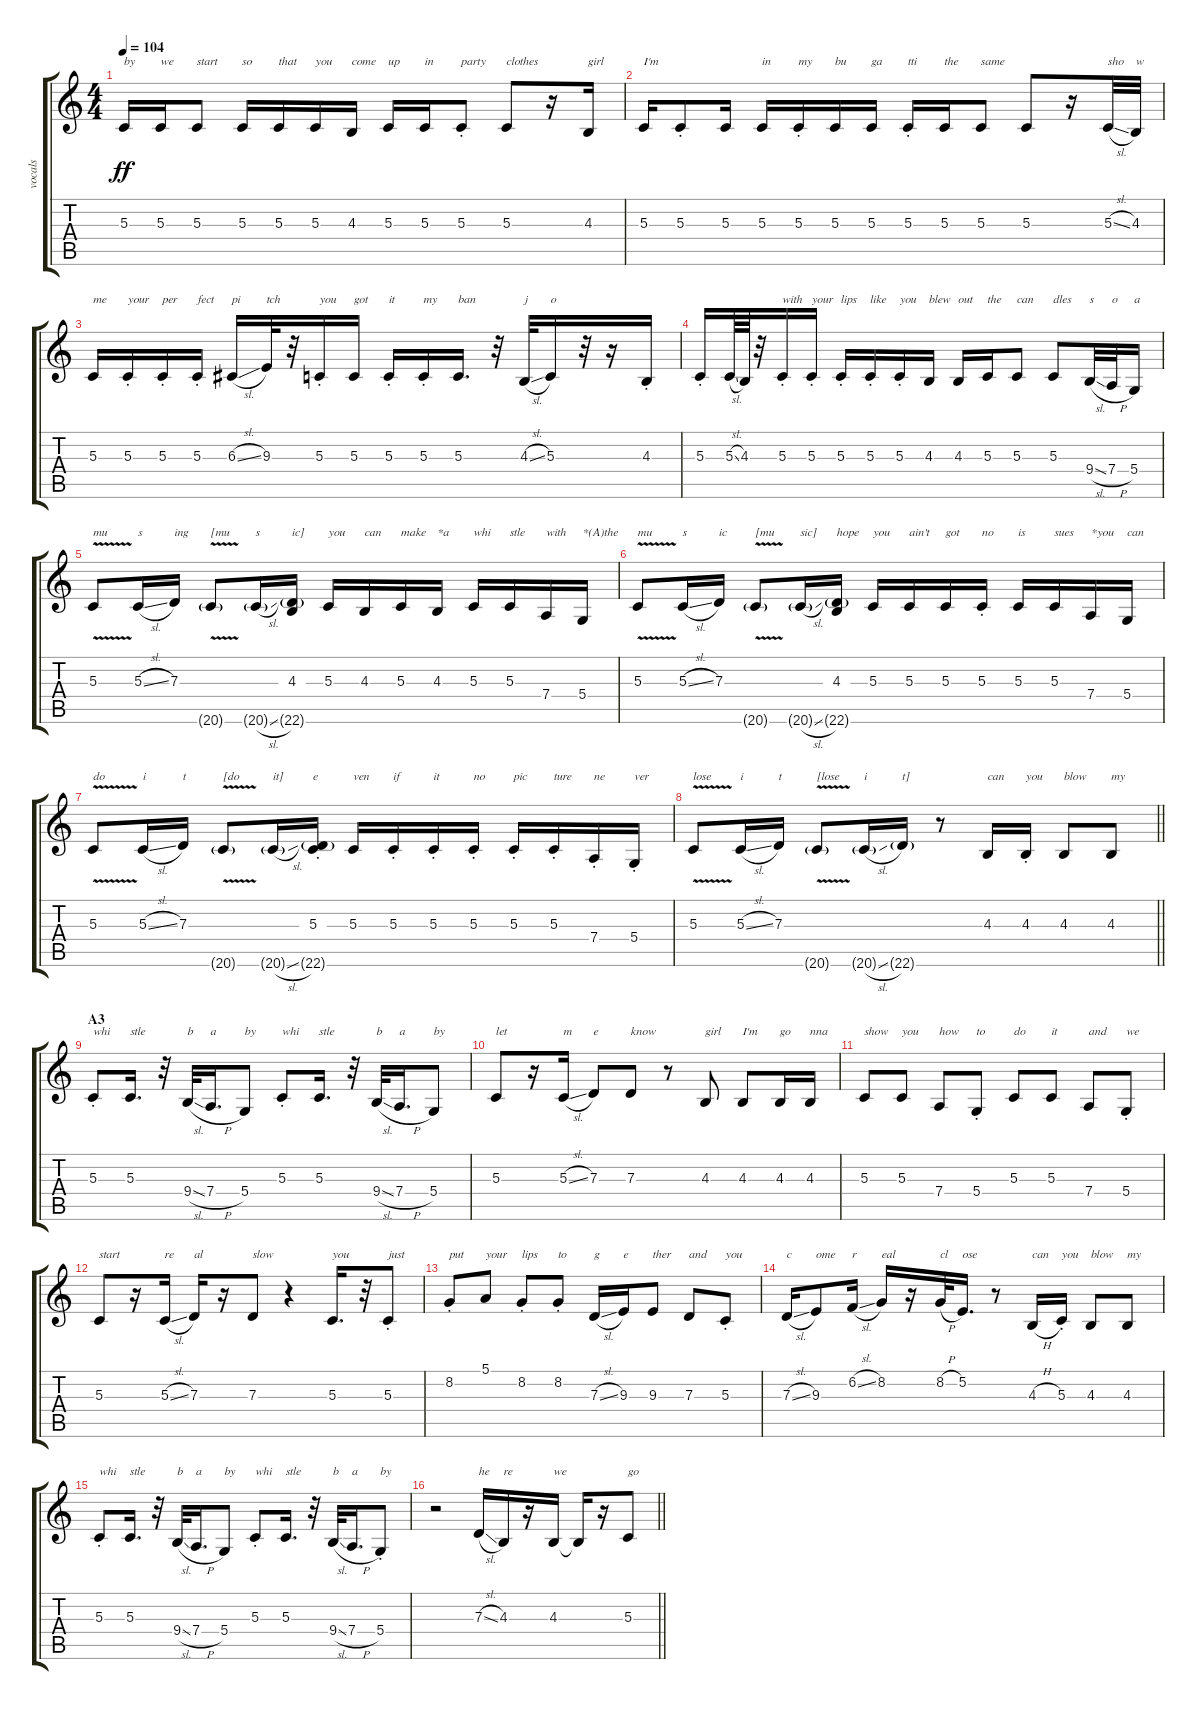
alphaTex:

\track ("vocals" "vocals") {solo instrument lead1square}
\staff {score tabs}
\tuning (E4 B3 G3 D3 A2 E2) {hide}
\ts (4 4)
\tempo 104
\clef g2
\ks c
5.3.16{txt "by" dy ff} 5.3.16{txt "we"} 5.3.8{txt "start"} 5.3.16{txt "so"} 5.3.16{txt "that"} 5.3.16{txt "you"} 4.3.16{txt "come"} 5.3.16{txt "up"} 5.3.16{txt "in"} 5.3{st}.8{txt "party"} 5.3.8{txt "clothes"} r.16 4.3.16{txt "girl"} |
5.3.16{txt "I'm"} 5.3{st}.8 5.3.16 5.3.16{txt "in"} 5.3{st}.16{txt "my"} 5.3.16{txt "bu"} 5.3.16{txt "ga"} 5.3{st}.16{txt "tti"} 5.3.16{txt "the"} 5.3.8{txt "same"} 5.3.8 r.16 5.3{sl}.32{txt "sho"} 4.3.32{txt "w"} |
5.3.16{txt "me"} 5.3{st}.16{txt "your"} 5.3{st}.16{txt "per"} 5.3{st}.16{txt "fect"} 6.3{sl}.16{txt "pi"} 9.3.32{txt "tch"} r.32 5.3{st}.16{txt "you"} 5.3.16{txt "got"} 5.3{st}.16{txt "it"} 5.3{st}.16{txt "my"} 5.3.16{d txt "ban"} r.32 4.3{sl}.32{txt "j"} 5.3.16{txt "o"} r.32 r.16 4.3{st}.16 |
5.3{st}.16 5.3{sl}.64 4.3.64 r.32 5.3{st}.16{txt "with"} 5.3{st}.16{txt "your"} 5.3{st}.16{txt "lips"} 5.3{st}.16{txt "like"} 5.3{st}.16{txt "you"} 4.3.16{txt "blew"} 4.3.16{txt "out"} 5.3.16{txt "the"} 5.3.8{txt "can"} 5.3.8{txt "dles"} 9.4{sl}.32{txt "s"} 7.4{h}.32{txt "o"} 5.4.16{txt "a"} |
5.3{v}.8{txt "mu"} 5.3{sl}.16{txt "s"} 7.3.16{txt "ing"} 20.6{v g}.8{txt "[mu"} 20.6{sl g}.16{txt "s"} (4.3 22.6{g}).16{txt "ic]"} 5.3.16{txt "you"} 4.3.16{txt "can"} 5.3.16{txt "make"} 4.3.16{txt "*a"} 5.3.16{txt "whi"} 5.3.16{txt "stle"} 7.4.16{txt "with"} 5.4.16{txt "*(A)the"} |
5.3{v}.8{txt "mu"} 5.3{sl}.16{txt "s"} 7.3.16{txt "ic"} 20.6{v g}.8{txt "[mu"} 20.6{sl g}.16{txt "sic]"} (4.3 22.6{g}).16{txt "hope"} 5.3.16{txt "you"} 5.3.16{txt "ain't"} 5.3.16{txt "got"} 5.3{st}.16{txt "no"} 5.3.16{txt "is"} 5.3.16{txt "sues"} 7.4.16{txt "*you"} 5.4.16{txt "can"} |
5.3{v}.8{txt "do"} 5.3{sl}.16{txt "i"} 7.3.16{txt "t"} 20.6{v g}.8{txt "[do"} 20.6{sl g}.16{txt "it]"} (5.3{st} 22.6{g}).16{txt "e"} 5.3.16{txt "ven"} 5.3{st}.16{txt "if"} 5.3{st}.16{txt "it"} 5.3{st}.16{txt "no"} 5.3{st}.16{txt "pic"} 5.3{st}.16{txt "ture"} 7.4{st}.16{txt "ne"} 5.4{st}.16{txt "ver"} |
\barLineRight lightlight
5.3{v}.8{txt "lose"} 5.3{sl}.16{txt "i"} 7.3.16{txt "t"} 20.6{v g}.8{txt "[lose"} 20.6{sl g}.16{txt "i"} 22.6{g}.16{txt "t]"} r.8 4.3.16{txt "can"} 4.3{st}.16{txt "you"} 4.3.8{txt "blow"} 4.3.8{txt "my"} |
\section ("" "A3")
5.3{st}.8{txt "whi"} 5.3.16{d txt "stle"} r.32 9.4{sl}.32{txt "b"} 7.4{h}.16{d txt "a"} 5.4.8{txt "by"} 5.3{st}.8{txt "whi"} 5.3.16{d txt "stle"} r.32 9.4{sl}.32{txt "b"} 7.4{h}.16{d txt "a"} 5.4.8{txt "by"} |
5.3.8{txt "let"} r.16 5.3{sl}.16{txt "m"} 7.3.8{txt "e"} 7.3.8{txt "know"} r.8 4.3.8{txt "girl"} 4.3.8{txt "I'm"} 4.3.16{txt "go"} 4.3.16{txt "nna"} |
5.3.8{txt "show"} 5.3.8{txt "you"} 7.4.8{txt "how"} 5.4{st}.8{txt "to"} 5.3.8{txt "do"} 5.3.8{txt "it"} 7.4.8{txt "and"} 5.4{st}.8{txt "we"} |
5.3.8{txt "start"} r.16 5.3{sl}.16{txt "re"} 7.3.16{txt "al"} r.16 7.3.8{txt "slow"} r.4 5.3.16{d txt "you"} r.32 5.3{st}.8{txt "just"} |
8.2{st}.8{txt "put"} 5.1.8{txt "your"} 8.2{st}.8{txt "lips"} 8.2{st}.8{txt "to"} 7.3{sl}.16{txt "g"} 9.3.16{txt "e"} 9.3.8{txt "ther"} 7.3.8{txt "and"} 5.3{st}.8{txt "you"} |
7.3{sl}.16{txt "c"} 9.3.8{txt "ome"} 6.2{sl}.16{txt "r"} 8.2.16{txt "eal"} r.16 8.2{h}.32{txt "cl"} 5.2.16{d txt "ose"} r.8 4.3{h}.16{txt "can"} 5.3{st}.16{txt "you"} 4.3.8{txt "blow"} 4.3.8{txt "my"} |
5.3{st}.8{txt "whi"} 5.3.16{d txt "stle"} r.32 9.4{sl}.32{txt "b"} 7.4{h}.16{d txt "a"} 5.4.8{txt "by"} 5.3{st}.8{txt "whi"} 5.3.16{d txt "stle"} r.32 9.4{sl}.32{txt "b"} 7.4{h}.16{d txt "a"} 5.4{st}.8{txt "by"} |
\barLineRight lightlight
r.2 7.3{sl}.16{txt "he"} 4.3.16{txt "re"} r.16 4.3.16{txt "we"} 4.3{t}.16 r.16 5.3.8{txt "go"}
